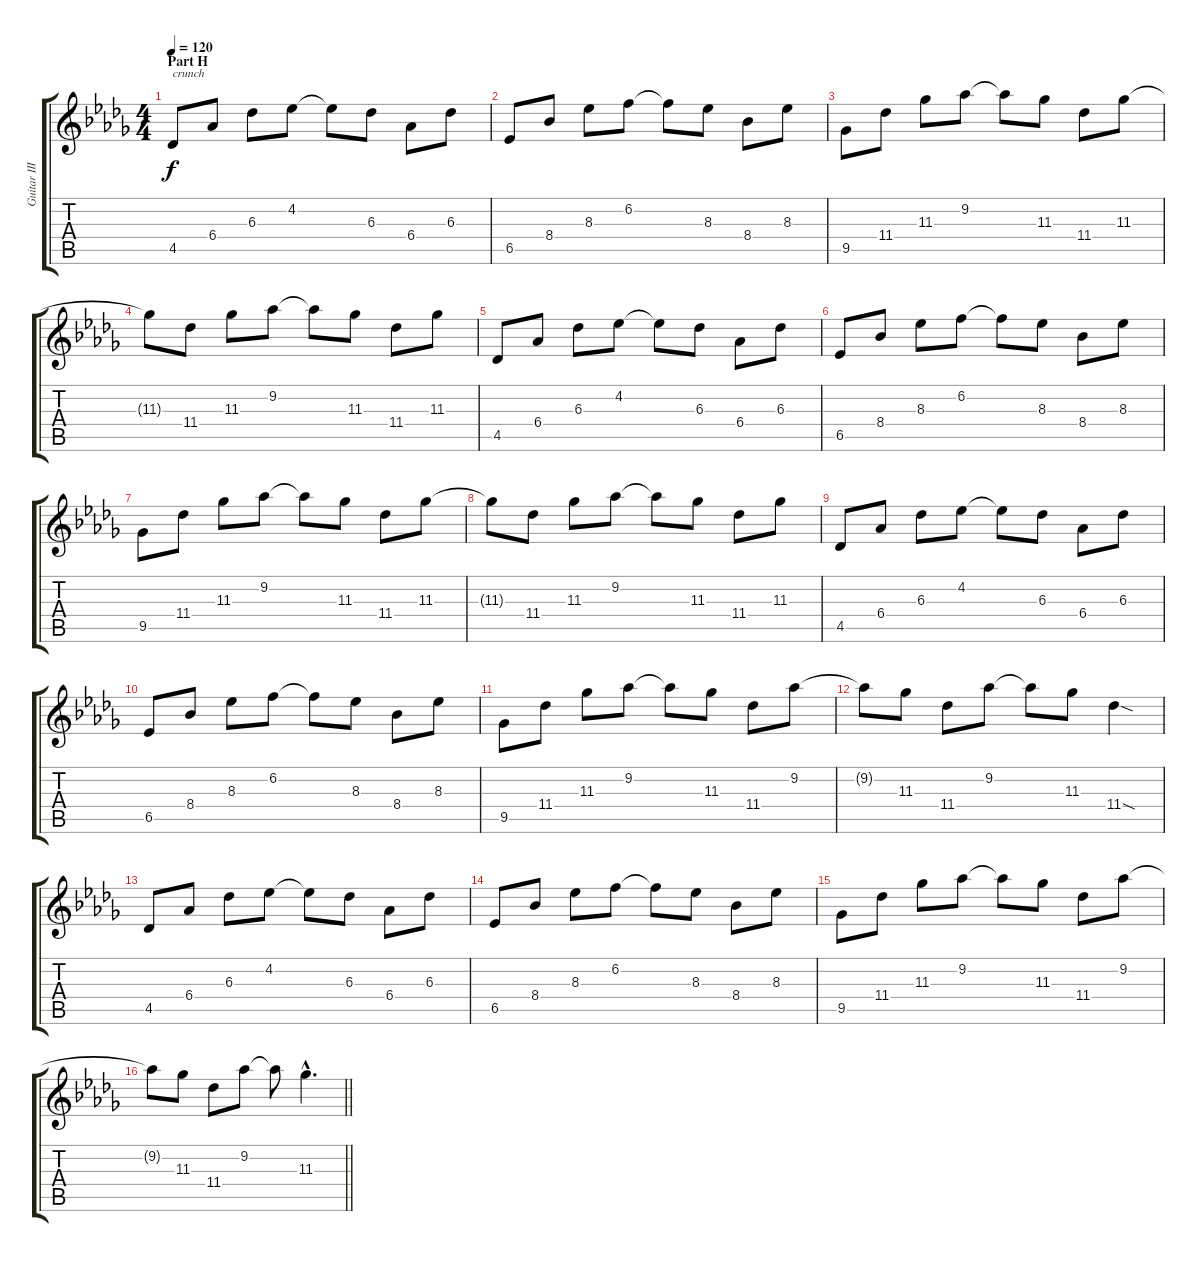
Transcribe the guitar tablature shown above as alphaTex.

\track ("Guitar III (Inoran)" "Guitar III") {instrument distortionguitar}
\staff {score tabs}
\tuning (E4 B3 G3 D3 A2 E2) {hide}
\ts (4 4)
\section ("" "Part H")
\tempo 120
\clef g2
\ks db
4.5.8{txt "crunch" dy f instrument overdrivenguitar} 6.4.8 6.3.8 4.2.8 4.2{t}.8 6.3.8 6.4.8 6.3.8 |
6.5.8 8.4.8 8.3.8 6.2.8 6.2{t}.8 8.3.8 8.4.8 8.3.8 |
9.5.8 11.4.8 11.3.8 9.2.8 9.2{t}.8 11.3.8 11.4.8 11.3.8 |
11.3{t}.8 11.4.8 11.3.8 9.2.8 9.2{t}.8 11.3.8 11.4.8 11.3.8 |
4.5.8 6.4.8 6.3.8 4.2.8 4.2{t}.8 6.3.8 6.4.8 6.3.8 |
6.5.8 8.4.8 8.3.8 6.2.8 6.2{t}.8 8.3.8 8.4.8 8.3.8 |
9.5.8 11.4.8 11.3.8 9.2.8 9.2{t}.8 11.3.8 11.4.8 11.3.8 |
11.3{t}.8 11.4.8 11.3.8 9.2.8 9.2{t}.8 11.3.8 11.4.8 11.3.8 |
4.5.8 6.4.8 6.3.8 4.2.8 4.2{t}.8 6.3.8 6.4.8 6.3.8 |
6.5.8 8.4.8 8.3.8 6.2.8 6.2{t}.8 8.3.8 8.4.8 8.3.8 |
9.5.8 11.4.8 11.3.8 9.2.8 9.2{t}.8 11.3.8 11.4.8 9.2.8 |
9.2{t}.8 11.3.8 11.4.8 9.2.8 9.2{t}.8 11.3.8 11.4{sod}.4 |
4.5.8 6.4.8 6.3.8 4.2.8 4.2{t}.8 6.3.8 6.4.8 6.3.8 |
6.5.8 8.4.8 8.3.8 6.2.8 6.2{t}.8 8.3.8 8.4.8 8.3.8 |
9.5.8 11.4.8 11.3.8 9.2.8 9.2{t}.8 11.3.8 11.4.8 9.2.8 |
\barLineRight lightlight
9.2{t}.8 11.3.8 11.4.8 9.2.8 9.2{t}.8 11.3{hac}.4{d}
